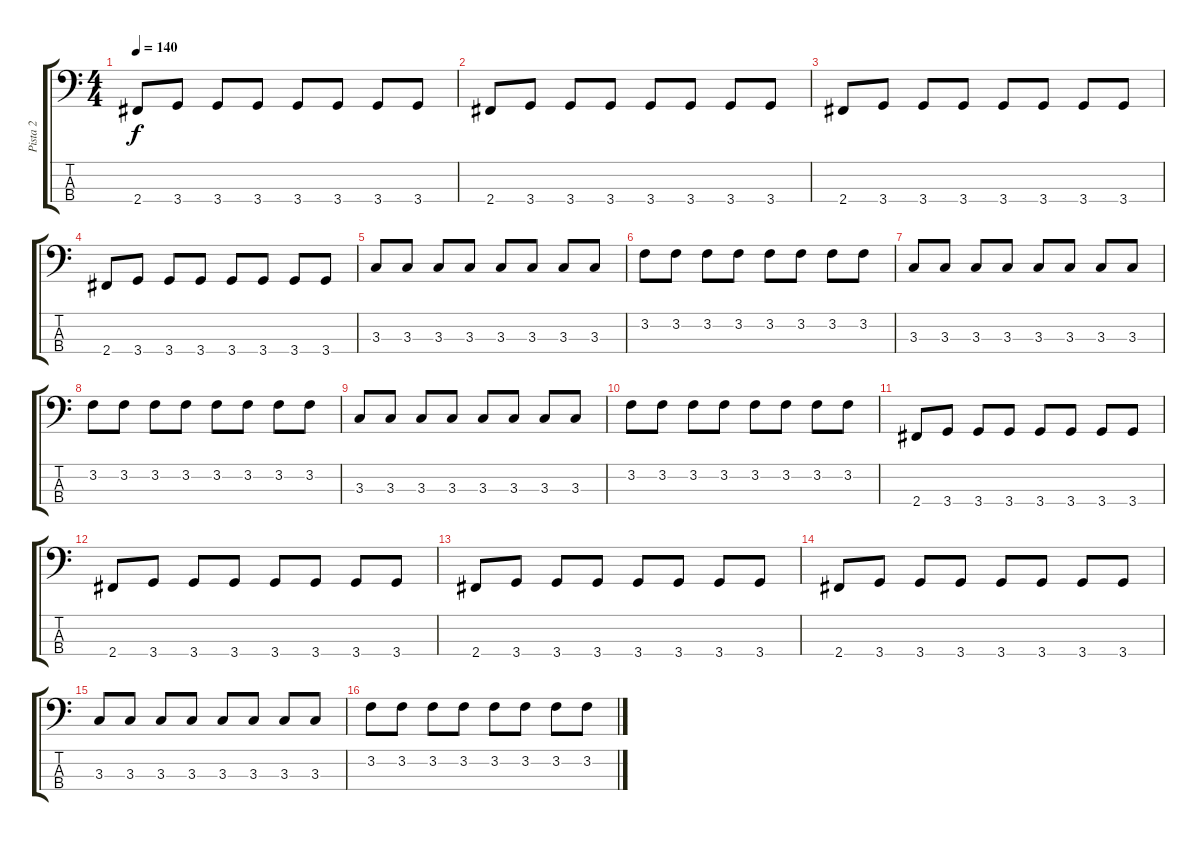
\track ("Pista 2" "Pista 2") {instrument electricbassfinger}
\staff {score tabs}
\tuning (G2 D2 A1 E1) {hide}
\ts (4 4)
\tempo 140
\clef f4
\ks c
2.4.8{dy f} 3.4.8 3.4.8 3.4.8 3.4.8 3.4.8 3.4.8 3.4.8 |
2.4.8 3.4.8 3.4.8 3.4.8 3.4.8 3.4.8 3.4.8 3.4.8 |
2.4.8 3.4.8 3.4.8 3.4.8 3.4.8 3.4.8 3.4.8 3.4.8 |
2.4.8 3.4.8 3.4.8 3.4.8 3.4.8 3.4.8 3.4.8 3.4.8 |
3.3.8 3.3.8 3.3.8 3.3.8 3.3.8 3.3.8 3.3.8 3.3.8 |
3.2.8 3.2.8 3.2.8 3.2.8 3.2.8 3.2.8 3.2.8 3.2.8 |
3.3.8 3.3.8 3.3.8 3.3.8 3.3.8 3.3.8 3.3.8 3.3.8 |
3.2.8 3.2.8 3.2.8 3.2.8 3.2.8 3.2.8 3.2.8 3.2.8 |
3.3.8 3.3.8 3.3.8 3.3.8 3.3.8 3.3.8 3.3.8 3.3.8 |
3.2.8 3.2.8 3.2.8 3.2.8 3.2.8 3.2.8 3.2.8 3.2.8 |
2.4.8 3.4.8 3.4.8 3.4.8 3.4.8 3.4.8 3.4.8 3.4.8 |
2.4.8 3.4.8 3.4.8 3.4.8 3.4.8 3.4.8 3.4.8 3.4.8 |
2.4.8 3.4.8 3.4.8 3.4.8 3.4.8 3.4.8 3.4.8 3.4.8 |
2.4.8 3.4.8 3.4.8 3.4.8 3.4.8 3.4.8 3.4.8 3.4.8 |
3.3.8 3.3.8 3.3.8 3.3.8 3.3.8 3.3.8 3.3.8 3.3.8 |
3.2.8 3.2.8 3.2.8 3.2.8 3.2.8 3.2.8 3.2.8 3.2.8
